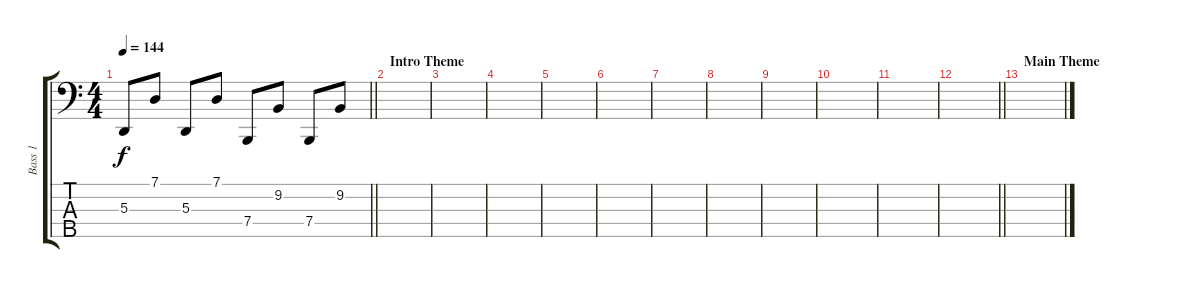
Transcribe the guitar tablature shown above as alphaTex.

\track ("Bass 1" "Bass 1") {instrument synthbass1}
\staff {score tabs}
\tuning (G1 D1 A0 E0 B-1) {hide}
\ts (4 4)
\tempo 144
\clef f4
\barLineRight lightlight
\ks c
5.3.8{dy f} 7.1.8 5.3.8 7.1.8 7.4.8 9.2.8 7.4.8 9.2.8 |
\section ("" "Intro Theme")
|
|
|
|
|
|
|
|
|
|
\barLineRight lightlight
|
\section ("" "Main Theme")
